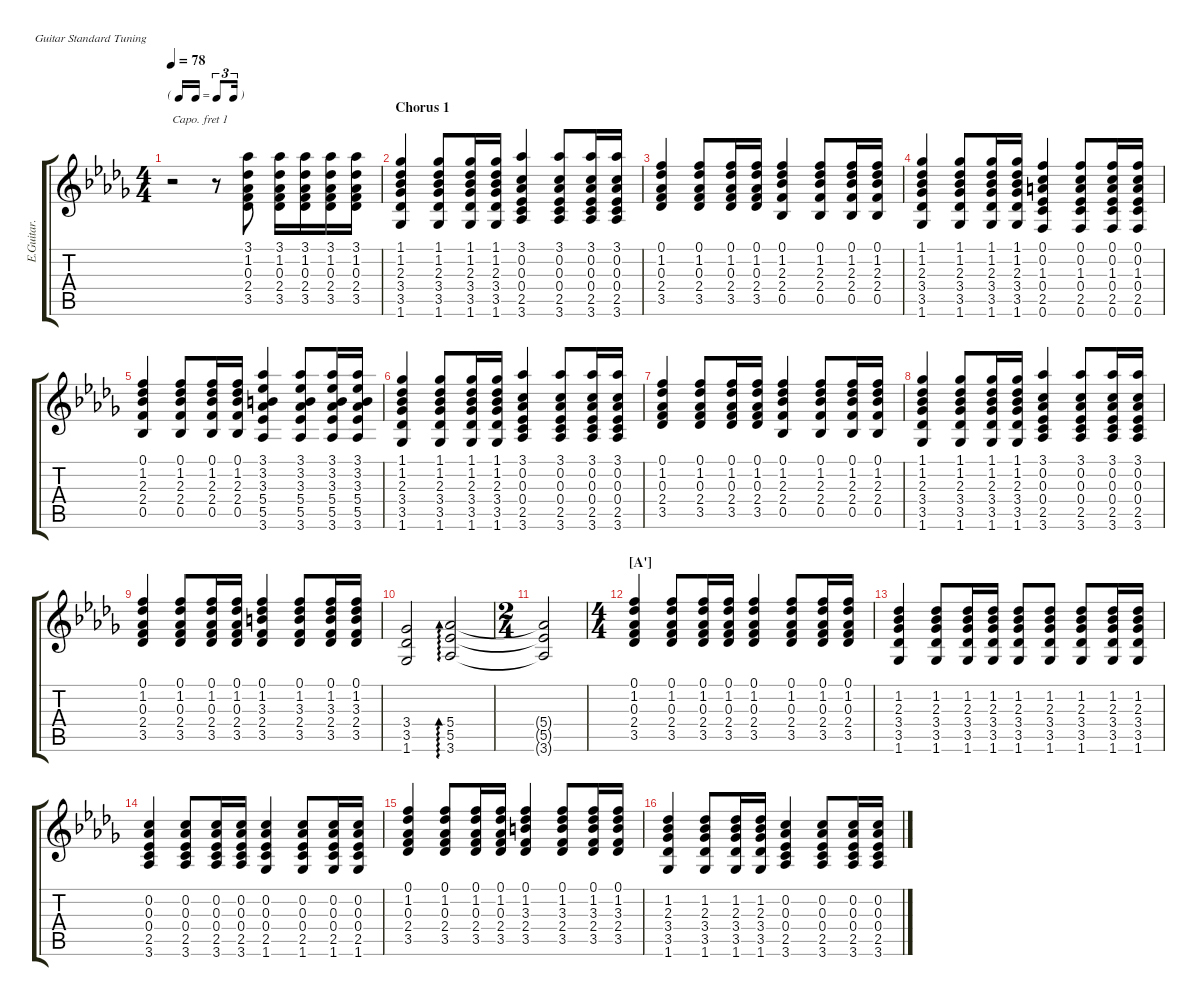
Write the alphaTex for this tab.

\defaultSystemsLayout 4
\hideDynamics
\otherSystemsTrackNameOrientation horizontal
\track ("E.Guitar." "E.Guitar.") {defaultSystemsLayout 4 instrument overdrivenguitar}
\staff {score tabs}
\capo 1
\tuning (E4 B3 G3 D3 A2 E2)
\ts (4 4)
\tf triplet16th
\tempo 78
\clef g2
\ks db
r.2{dy mf beam Down} r.8{beam Down} (3.1{acc b} 1.2{acc b} 0.3{acc b} 3.5{acc b} 2.4{acc forcenatural}).8{beam Down} (3.1{acc b} 1.2{acc b} 0.3{acc b} 3.5{acc b} 2.4{acc forcenatural}).16{beam Down} (3.1{acc b} 1.2{acc b} 0.3{acc b} 3.5{acc b} 2.4{acc forcenatural}).16{beam Down} (3.1{acc b} 1.2{acc b} 0.3{acc b} 3.5{acc b} 2.4{acc forcenatural}).16{beam Down} (3.1{acc b} 1.2{acc b} 0.3{acc b} 3.5{acc b} 2.4{acc forcenatural}).16{beam Down} |
\section ("" "Chorus 1")
(1.6{acc b} 3.5{acc b} 3.4{acc b} 2.3{acc b} 1.2{acc b} 1.1{acc b}).4{beam Up} (1.6{acc b} 3.5{acc b} 3.4{acc b} 2.3{acc b} 1.2{acc b} 1.1{acc b}).8{beam Up} (1.6{acc b} 3.5{acc b} 3.4{acc b} 2.3{acc b} 1.2{acc b} 1.1{acc b}).16{beam Up} (1.6{acc b} 3.5{acc b} 3.4{acc b} 2.3{acc b} 1.2{acc b} 1.1{acc b}).16{beam Up} (3.1{acc b} 3.6{acc b} 2.5{acc forcenatural} 0.4{acc b} 0.3{acc b} 0.2{acc forcenatural}).4{beam Up} (3.1{acc b} 3.6{acc b} 2.5{acc forcenatural} 0.4{acc b} 0.3{acc b} 0.2{acc forcenatural}).8{beam Up} (3.1{acc b} 3.6{acc b} 2.5{acc forcenatural} 0.4{acc b} 0.3{acc b} 0.2{acc forcenatural}).16{beam Up} (3.1{acc b} 3.6{acc b} 2.5{acc forcenatural} 0.4{acc b} 0.3{acc b} 0.2{acc forcenatural}).16{beam Up} |
(3.5{acc b} 2.4{acc forcenatural} 0.3{acc b} 1.2{acc b} 0.1{acc forcenatural}).4{beam Up} (3.5{acc b} 2.4{acc forcenatural} 0.3{acc b} 1.2{acc b} 0.1{acc forcenatural}).8{beam Up} (3.5{acc b} 2.4{acc forcenatural} 0.3{acc b} 1.2{acc b} 0.1{acc forcenatural}).16{beam Up} (3.5{acc b} 2.4{acc forcenatural} 0.3{acc b} 1.2{acc b} 0.1{acc forcenatural}).16{beam Up} (0.5{acc b} 2.4{acc forcenatural} 2.3{acc b} 1.2{acc b} 0.1{acc forcenatural}).4{beam Up} (0.5{acc b} 2.4{acc forcenatural} 2.3{acc b} 1.2{acc b} 0.1{acc forcenatural}).8{beam Up} (0.5{acc b} 2.4{acc forcenatural} 2.3{acc b} 1.2{acc b} 0.1{acc forcenatural}).16{beam Up} (0.5{acc b} 2.4{acc forcenatural} 2.3{acc b} 1.2{acc b} 0.1{acc forcenatural}).16{beam Up} |
(1.6{acc b} 3.5{acc b} 3.4{acc b} 2.3{acc b} 1.2{acc b} 1.1{acc b}).4{beam Up} (1.6{acc b} 3.5{acc b} 3.4{acc b} 2.3{acc b} 1.2{acc b} 1.1{acc b}).8{beam Up} (1.6{acc b} 3.5{acc b} 3.4{acc b} 2.3{acc b} 1.2{acc b} 1.1{acc b}).16{beam Up} (1.6{acc b} 3.5{acc b} 3.4{acc b} 2.3{acc b} 1.2{acc b} 1.1{acc b}).16{beam Up} (0.6{acc forcenatural} 2.5{acc forcenatural} 0.4{acc b} 1.3{acc forcenatural} 0.2{acc forcenatural} 0.1{acc forcenatural}).4{beam Up} (0.6{acc forcenatural} 2.5{acc forcenatural} 0.4{acc b} 1.3{acc forcenatural} 0.2{acc forcenatural} 0.1{acc forcenatural}).8{beam Up} (0.6{acc forcenatural} 2.5{acc forcenatural} 0.4{acc b} 1.3{acc forcenatural} 0.2{acc forcenatural} 0.1{acc forcenatural}).16{beam Up} (0.6{acc forcenatural} 2.5{acc forcenatural} 0.4{acc b} 1.3{acc forcenatural} 0.2{acc forcenatural} 0.1{acc forcenatural}).16{beam Up} |
(0.5{acc b} 2.4{acc forcenatural} 1.2{acc b} 2.3{acc b} 0.1{acc forcenatural}).4{beam Up} (0.5{acc b} 2.4{acc forcenatural} 1.2{acc b} 2.3{acc b} 0.1{acc forcenatural}).8{beam Up} (0.5{acc b} 2.4{acc forcenatural} 1.2{acc b} 2.3{acc b} 0.1{acc forcenatural}).16{beam Up} (0.5{acc b} 2.4{acc forcenatural} 1.2{acc b} 2.3{acc b} 0.1{acc forcenatural}).16{beam Up} (3.1{acc b} 3.2{acc b} 5.4{acc b} 3.3{acc forcenatural} 3.6{acc b} 5.5{acc b}).4{beam Up} (3.1{acc b} 3.2{acc b} 5.4{acc b} 3.3{acc forcenatural} 3.6{acc b} 5.5{acc b}).8{beam Up} (3.1{acc b} 3.2{acc b} 5.4{acc b} 3.3{acc forcenatural} 3.6{acc b} 5.5{acc b}).16{beam Up} (3.1{acc b} 3.2{acc b} 5.4{acc b} 3.3{acc forcenatural} 3.6{acc b} 5.5{acc b}).16{beam Up} |
(1.6{acc b} 3.5{acc b} 3.4{acc b} 2.3{acc b} 1.2{acc b} 1.1{acc b}).4{beam Up} (1.6{acc b} 3.5{acc b} 3.4{acc b} 2.3{acc b} 1.2{acc b} 1.1{acc b}).8{beam Up} (1.6{acc b} 3.5{acc b} 3.4{acc b} 2.3{acc b} 1.2{acc b} 1.1{acc b}).16{beam Up} (1.6{acc b} 3.5{acc b} 3.4{acc b} 2.3{acc b} 1.2{acc b} 1.1{acc b}).16{beam Up} (3.1{acc b} 3.6{acc b} 2.5{acc forcenatural} 0.4{acc b} 0.3{acc b} 0.2{acc forcenatural}).4{beam Up} (3.1{acc b} 3.6{acc b} 2.5{acc forcenatural} 0.4{acc b} 0.3{acc b} 0.2{acc forcenatural}).8{beam Up} (3.1{acc b} 3.6{acc b} 2.5{acc forcenatural} 0.4{acc b} 0.3{acc b} 0.2{acc forcenatural}).16{beam Up} (3.1{acc b} 3.6{acc b} 2.5{acc forcenatural} 0.4{acc b} 0.3{acc b} 0.2{acc forcenatural}).16{beam Up} |
(3.5{acc b} 2.4{acc forcenatural} 0.3{acc b} 1.2{acc b} 0.1{acc forcenatural}).4{beam Up} (3.5{acc b} 2.4{acc forcenatural} 0.3{acc b} 1.2{acc b} 0.1{acc forcenatural}).8{beam Up} (3.5{acc b} 2.4{acc forcenatural} 0.3{acc b} 1.2{acc b} 0.1{acc forcenatural}).16{beam Up} (3.5{acc b} 2.4{acc forcenatural} 0.3{acc b} 1.2{acc b} 0.1{acc forcenatural}).16{beam Up} (0.5{acc b} 2.4{acc forcenatural} 2.3{acc b} 1.2{acc b} 0.1{acc forcenatural}).4{beam Up} (0.5{acc b} 2.4{acc forcenatural} 2.3{acc b} 1.2{acc b} 0.1{acc forcenatural}).8{beam Up} (0.5{acc b} 2.4{acc forcenatural} 2.3{acc b} 1.2{acc b} 0.1{acc forcenatural}).16{beam Up} (0.5{acc b} 2.4{acc forcenatural} 2.3{acc b} 1.2{acc b} 0.1{acc forcenatural}).16{beam Up} |
(1.6{acc b} 3.5{acc b} 3.4{acc b} 2.3{acc b} 1.2{acc b} 1.1{acc b}).4{beam Up} (1.6{acc b} 3.5{acc b} 3.4{acc b} 2.3{acc b} 1.2{acc b} 1.1{acc b}).8{beam Up} (1.6{acc b} 3.5{acc b} 3.4{acc b} 2.3{acc b} 1.2{acc b} 1.1{acc b}).16{beam Up} (1.6{acc b} 3.5{acc b} 3.4{acc b} 2.3{acc b} 1.2{acc b} 1.1{acc b}).16{beam Up} (3.1{acc b} 3.6{acc b} 2.5{acc forcenatural} 0.4{acc b} 0.3{acc b} 0.2{acc forcenatural}).4{beam Up} (3.1{acc b} 3.6{acc b} 2.5{acc forcenatural} 0.4{acc b} 0.3{acc b} 0.2{acc forcenatural}).8{beam Up} (3.1{acc b} 3.6{acc b} 2.5{acc forcenatural} 0.4{acc b} 0.3{acc b} 0.2{acc forcenatural}).16{beam Up} (3.1{acc b} 3.6{acc b} 2.5{acc forcenatural} 0.4{acc b} 0.3{acc b} 0.2{acc forcenatural}).16{beam Up} |
(3.5{acc b} 2.4{acc forcenatural} 0.3{acc b} 1.2{acc b} 0.1{acc forcenatural}).4{beam Up} (3.5{acc b} 2.4{acc forcenatural} 0.3{acc b} 1.2{acc b} 0.1{acc forcenatural}).8{beam Up} (3.5{acc b} 2.4{acc forcenatural} 0.3{acc b} 1.2{acc b} 0.1{acc forcenatural}).16{beam Up} (3.5{acc b} 2.4{acc forcenatural} 0.3{acc b} 1.2{acc b} 0.1{acc forcenatural}).16{beam Up} (3.5{acc b} 2.4{acc forcenatural} 3.3{acc forcenatural} 1.2{acc b} 0.1{acc forcenatural}).4{beam Up} (3.5{acc b} 2.4{acc forcenatural} 3.3{acc forcenatural} 1.2{acc b} 0.1{acc forcenatural}).8{beam Up} (3.5{acc b} 2.4{acc forcenatural} 3.3{acc forcenatural} 1.2{acc b} 0.1{acc forcenatural}).16{beam Up} (3.5{acc b} 2.4{acc forcenatural} 3.3{acc forcenatural} 1.2{acc b} 0.1{acc forcenatural}).16{beam Up} |
(1.6{acc b} 3.5{acc b} 3.4{acc b}).2{beam Up} (3.6{acc b} 5.5{acc b} 5.4{acc b}).2{ad 0 beam Up} |
\ts (2 4)
(3.6{t acc b} 5.5{t acc b} 5.4{t acc b}).2{beam Up} |
\ts (4 4)
\section ("A'" "")
(3.5{acc b} 2.4{acc forcenatural} 0.3{acc b} 1.2{acc b} 0.1{acc forcenatural}).4{beam Up} (3.5{acc b} 2.4{acc forcenatural} 0.3{acc b} 1.2{acc b} 0.1{acc forcenatural}).8{beam Up} (3.5{acc b} 2.4{acc forcenatural} 0.3{acc b} 1.2{acc b} 0.1{acc forcenatural}).16{beam Up} (3.5{acc b} 2.4{acc forcenatural} 0.3{acc b} 1.2{acc b} 0.1{acc forcenatural}).16{beam Up} (3.5{acc b} 2.4{acc forcenatural} 0.3{acc b} 1.2{acc b} 0.1{acc forcenatural}).4{beam Up} (3.5{acc b} 2.4{acc forcenatural} 0.3{acc b} 1.2{acc b} 0.1{acc forcenatural}).8{beam Up} (3.5{acc b} 2.4{acc forcenatural} 0.3{acc b} 1.2{acc b} 0.1{acc forcenatural}).16{beam Up} (3.5{acc b} 2.4{acc forcenatural} 0.3{acc b} 1.2{acc b} 0.1{acc forcenatural}).16{beam Up} |
(1.2{acc b} 2.3{acc b} 3.4{acc b} 3.5{acc b} 1.6{acc b}).4{beam Up} (1.2{acc b} 2.3{acc b} 3.4{acc b} 3.5{acc b} 1.6{acc b}).8{beam Up} (1.2{acc b} 2.3{acc b} 3.4{acc b} 3.5{acc b} 1.6{acc b}).16{beam Up} (1.2{acc b} 2.3{acc b} 3.4{acc b} 3.5{acc b} 1.6{acc b}).16{beam Up} (1.2{acc b} 2.3{acc b} 3.4{acc b} 3.5{acc b} 1.6{acc b}).8{beam Up} (1.2{acc b} 2.3{acc b} 3.4{acc b} 3.5{acc b} 1.6{acc b}).8{beam Up} (1.2{acc b} 2.3{acc b} 3.4{acc b} 3.5{acc b} 1.6{acc b}).8{beam Up} (1.2{acc b} 2.3{acc b} 3.4{acc b} 3.5{acc b} 1.6{acc b}).16{beam Up} (1.2{acc b} 2.3{acc b} 3.4{acc b} 3.5{acc b} 1.6{acc b}).16{beam Up} |
(3.6{acc b} 2.5{acc forcenatural} 0.4{acc b} 0.3{acc b} 0.2{acc forcenatural}).4{beam Up} (3.6{acc b} 2.5{acc forcenatural} 0.4{acc b} 0.3{acc b} 0.2{acc forcenatural}).8{beam Up} (3.6{acc b} 2.5{acc forcenatural} 0.4{acc b} 0.3{acc b} 0.2{acc forcenatural}).16{beam Up} (3.6{acc b} 2.5{acc forcenatural} 0.4{acc b} 0.3{acc b} 0.2{acc forcenatural}).16{beam Up} (1.6{acc b} 2.5{acc forcenatural} 0.4{acc b} 0.3{acc b} 0.2{acc forcenatural}).4{beam Up} (1.6{acc b} 2.5{acc forcenatural} 0.4{acc b} 0.3{acc b} 0.2{acc forcenatural}).8{beam Up} (1.6{acc b} 2.5{acc forcenatural} 0.4{acc b} 0.3{acc b} 0.2{acc forcenatural}).16{beam Up} (1.6{acc b} 2.5{acc forcenatural} 0.4{acc b} 0.3{acc b} 0.2{acc forcenatural}).16{beam Up} |
(3.5{acc b} 2.4{acc forcenatural} 0.3{acc b} 1.2{acc b} 0.1{acc forcenatural}).4{beam Up} (3.5{acc b} 2.4{acc forcenatural} 0.3{acc b} 1.2{acc b} 0.1{acc forcenatural}).8{beam Up} (3.5{acc b} 2.4{acc forcenatural} 0.3{acc b} 1.2{acc b} 0.1{acc forcenatural}).16{beam Up} (3.5{acc b} 2.4{acc forcenatural} 0.3{acc b} 1.2{acc b} 0.1{acc forcenatural}).16{beam Up} (3.5{acc b} 2.4{acc forcenatural} 3.3{acc forcenatural} 1.2{acc b} 0.1{acc forcenatural}).4{beam Up} (3.5{acc b} 2.4{acc forcenatural} 3.3{acc forcenatural} 1.2{acc b} 0.1{acc forcenatural}).8{beam Up} (3.5{acc b} 2.4{acc forcenatural} 3.3{acc forcenatural} 1.2{acc b} 0.1{acc forcenatural}).16{beam Up} (3.5{acc b} 2.4{acc forcenatural} 3.3{acc forcenatural} 1.2{acc b} 0.1{acc forcenatural}).16{beam Up} |
(1.2{acc b} 2.3{acc b} 3.4{acc b} 3.5{acc b} 1.6{acc b}).4{beam Up} (1.2{acc b} 2.3{acc b} 3.4{acc b} 3.5{acc b} 1.6{acc b}).8{beam Up} (1.2{acc b} 2.3{acc b} 3.4{acc b} 3.5{acc b} 1.6{acc b}).16{beam Up} (1.2{acc b} 2.3{acc b} 3.4{acc b} 3.5{acc b} 1.6{acc b}).16{beam Up} (3.6{acc b} 2.5{acc forcenatural} 0.4{acc b} 0.3{acc b} 0.2{acc forcenatural}).4{beam Up} (3.6{acc b} 2.5{acc forcenatural} 0.4{acc b} 0.3{acc b} 0.2{acc forcenatural}).8{beam Up} (3.6{acc b} 2.5{acc forcenatural} 0.4{acc b} 0.3{acc b} 0.2{acc forcenatural}).16{beam Up} (3.6{acc b} 2.5{acc forcenatural} 0.4{acc b} 0.3{acc b} 0.2{acc forcenatural}).16{beam Up}
